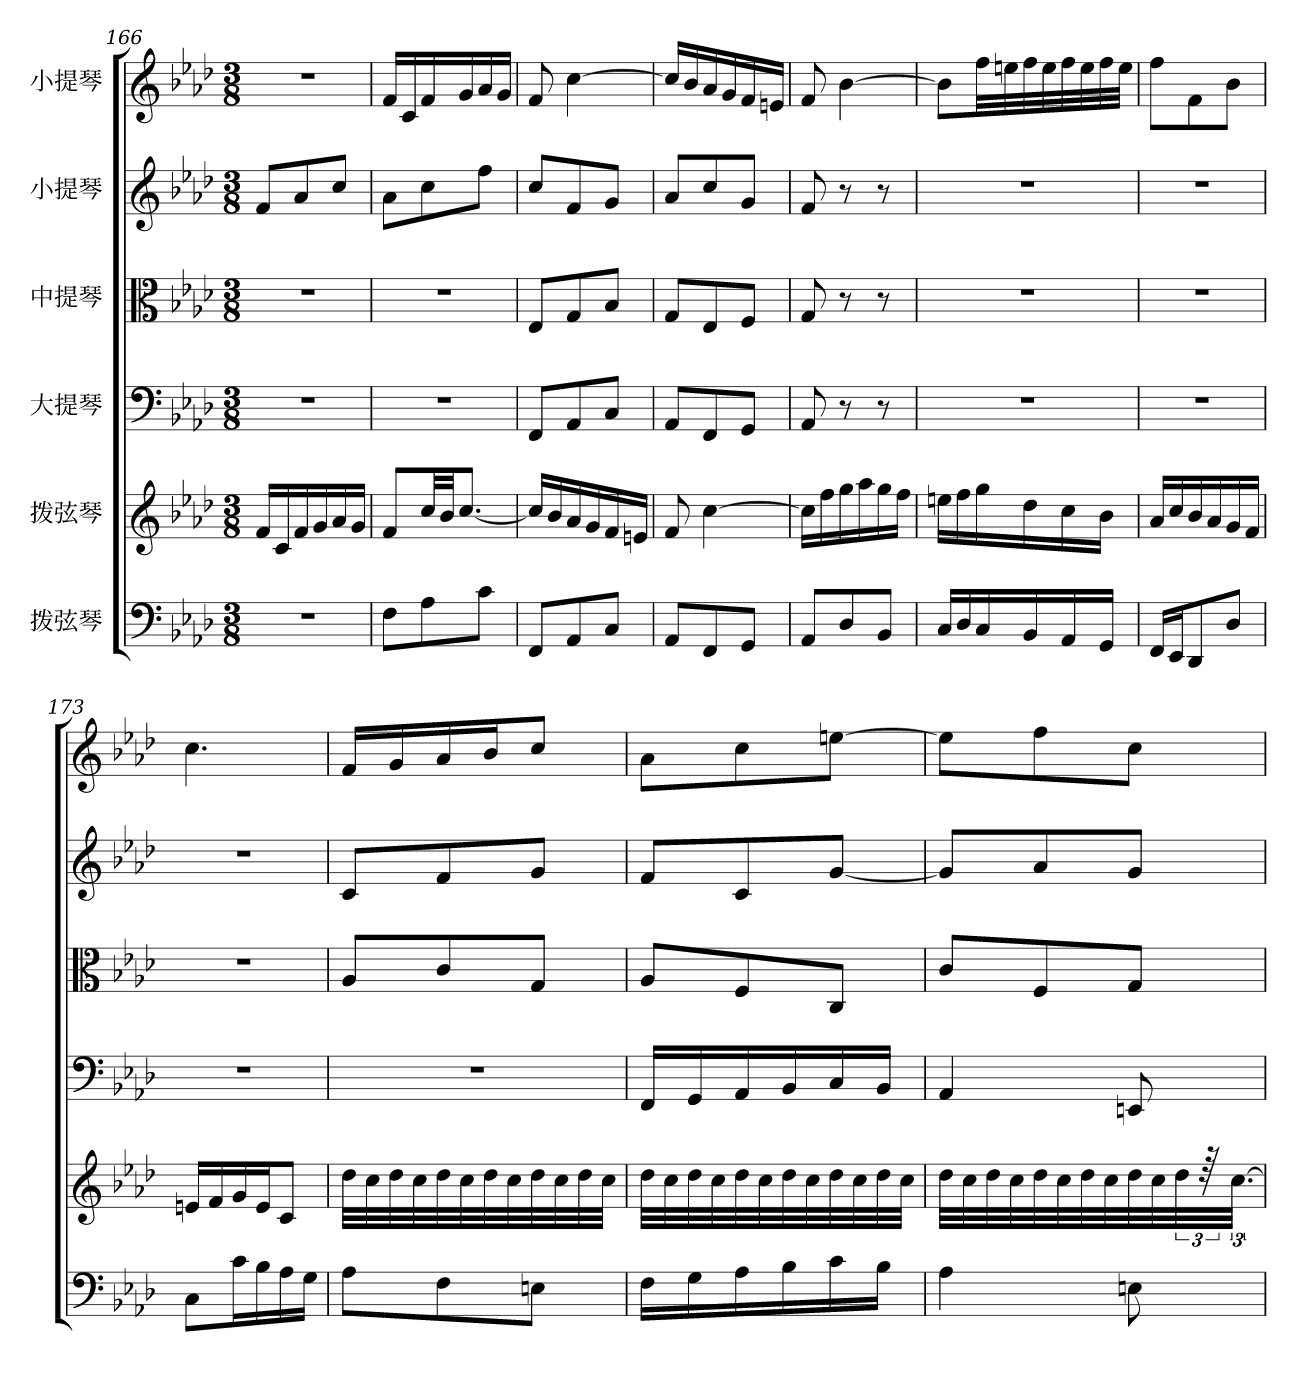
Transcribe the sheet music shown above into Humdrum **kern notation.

**kern	**kern	**kern	**kern	**kern	**kern
*part6	*part5	*part4	*part3	*part2	*part1
*staff6	*staff5	*staff4	*staff3	*staff2	*staff1
*I"拨弦琴	*I"拨弦琴	*I"大提琴	*I"中提琴	*I"小提琴	*I"小提琴
*clefF4	*clefG2	*clefF4	*clefC3	*clefG2	*clefG2
*k[b-e-a-d-]	*k[b-e-a-d-]	*k[b-e-a-d-]	*k[b-e-a-d-]	*k[b-e-a-d-]	*k[b-e-a-d-]
*M3/8	*M3/8	*M3/8	*M3/8	*M3/8	*M3/8
=166	=166	=166	=166	=166	=166
4.r	16f/LL	4.r	4.r	8f/L	4.r
.	16c/	.	.	.	.
.	16f/	.	.	8a-/	.
.	16g/	.	.	.	.
.	16a-/	.	.	8cc/J	.
.	16g/JJ	.	.	.	.
=167	=167	=167	=167	=167	=167
8F\L	8f/L	4.r	4.r	8a-\L	16f/LL
.	.	.	.	.	16c/
8A-\	32cc/LL	.	.	8cc\	16f/
.	32b-/JJ	.	.	.	.
.	[8.cc/J	.	.	.	16g/
8c\J	.	.	.	8ff\J	16a-/
.	.	.	.	.	16g/JJ
=168	=168	=168	=168	=168	=168
8FF/L	16cc/LL]	8FF/L	8E-/L	8cc/L	8f/
.	16b-/	.	.	.	.
8AA-/	16a-/	8AA-/	8G/	8f/	[4cc\
.	16g/	.	.	.	.
8C/J	16f/	8C/J	8B-/J	8g/J	.
.	16en/JJ	.	.	.	.
=169	=169	=169	=169	=169	=169
8AA-/L	8f/	8AA-/L	8G/L	8a-/L	16cc/LL]
.	.	.	.	.	16b-/
8FF/	[4cc\	8FF/	8E-/	8cc/	16a-/
.	.	.	.	.	16g/
8GG/J	.	8GG/J	8F/J	8g/J	16f/
.	.	.	.	.	16en/JJ
!!LO:LB:g=z
=170	=170	=170	=170	=170	=170
8AA-/L	16cc\LL]	8AA-/	8G/	8f/	8f/
.	16ff\	.	.	.	.
8D-/	16gg\	8r	8r	8r	[4b-\
.	16aa-\	.	.	.	.
8BB-/J	16gg\	8r	8r	8r	.
.	16ff\JJ	.	.	.	.
=171	=171	=171	=171	=171	=171
16C/LL	16een\LL	4.r	4.r	4.r	8b-\L]
16D-/	16ff\	.	.	.	.
16C/	16gg\	.	.	.	32ff\LL
.	.	.	.	.	32een\
16BB-/	16dd-\	.	.	.	32ff\
.	.	.	.	.	32ee\
16AA-/	16cc\	.	.	.	32ff\
.	.	.	.	.	32ee\
16GG/JJ	16b-\JJ	.	.	.	32ff\
.	.	.	.	.	32ee\JJJ
=172	=172	=172	=172	=172	=172
16FF/LL	16a-/LL	4.r	4.r	4.r	8ff\L
16EE-/J	16cc/	.	.	.	.
8DD-/	16b-/	.	.	.	8f\
.	16a-/	.	.	.	.
8D-/J	16g/	.	.	.	8b-\J
.	16f/JJ	.	.	.	.
=173	=173	=173	=173	=173	=173
8C\L	16en/LL	4.r	4.r	4.r	4.cc\
.	16f/	.	.	.	.
16c\L	16g/	.	.	.	.
16B-\	16e/J	.	.	.	.
16A-\	8c/J	.	.	.	.
16G\JJ	.	.	.	.	.
!!LO:PB:g=z
=174	=174	=174	=174	=174	=174
8A-\L	32dd-\LLL	4.r	8A-/L	8c/L	16f/LL
.	32cc\	.	.	.	.
.	32dd-\	.	.	.	16g/
.	32cc\	.	.	.	.
8F\	32dd-\	.	8c/	8f/	16a-/
.	32cc\	.	.	.	.
.	32dd-\	.	.	.	16b-/J
.	32cc\	.	.	.	.
8En\J	32dd-\	.	8G/J	8g/J	8cc/J
.	32cc\	.	.	.	.
.	32dd-\	.	.	.	.
.	32cc\JJJ	.	.	.	.
=175	=175	=175	=175	=175	=175
16F\LL	32dd-\LLL	16FF/LL	8A-/L	8f/L	8a-\L
.	32cc\	.	.	.	.
16G\	32dd-\	16GG/	.	.	.
.	32cc\	.	.	.	.
16A-\	32dd-\	16AA-/	8F/	8c/	8cc\
.	32cc\	.	.	.	.
16B-\	32dd-\	16BB-/	.	.	.
.	32cc\	.	.	.	.
16c\	32dd-\	16C/	8C/J	[8g/J	[8een\J
.	32cc\	.	.	.	.
16B-\JJ	32dd-\	16BB-/JJ	.	.	.
.	32cc\JJJ	.	.	.	.
=176	=176	=176	=176	=176	=176
4A-\	32dd-\LLL	4AA-/	8c/L	8g/L]	8ee\L]
.	32cc\	.	.	.	.
.	32dd-\	.	.	.	.
.	32cc\	.	.	.	.
.	32dd-\	.	8F/	8a-/	8ff\
.	32cc\	.	.	.	.
.	32dd-\	.	.	.	.
.	32cc\	.	.	.	.
8En\	32dd-\	8EEn/	8G/J	8g/J	8cc\J
.	32cc\	.	.	.	.
.	48dd-\JJJ	.	.	.	.
.	96r	.	.	.	.
.	[48.cc\	.	.	.	.
=	=	=	=	=	=
*-	*-	*-	*-	*-	*-
